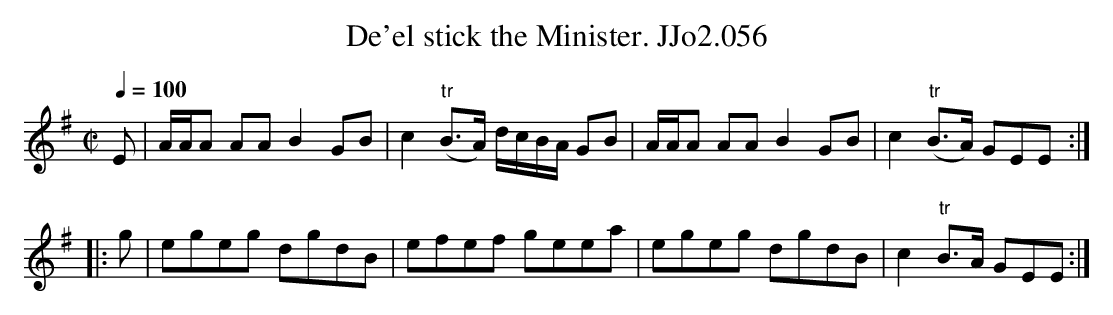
X:1
T:De'el stick the Minister. JJo2.056
M:C|
L:1/8
Q:1/4=100
K:G
E|A/A/A AAB2 GB|c2"tr"(B>A) d/c/B/A/ GB|A/A/A AA B2GB|c2"tr"(B>A) GEE:|
|:g|egeg dgdB|efef geea|egeg dgdB|c2"tr"B>A GEE:|
